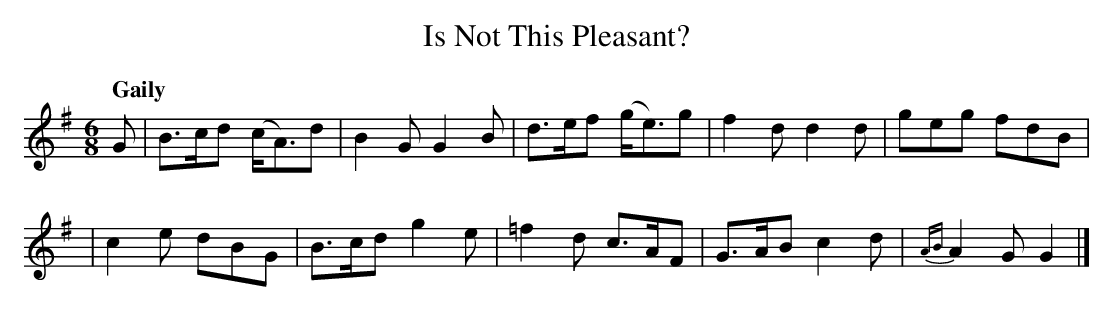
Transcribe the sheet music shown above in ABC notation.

X:1
T: Is Not This Pleasant?
Q: "Gaily"
M: 6/8
L: 1/8
K: G
G | B>cd (c<A)d | B2G G2B | d>ef (g<e)g | f2d d2d | geg fdB |
| c2e dBG | B>cd g2e | =f2d c>AF | G>AB c2d | {AB}A2G G2 |]
